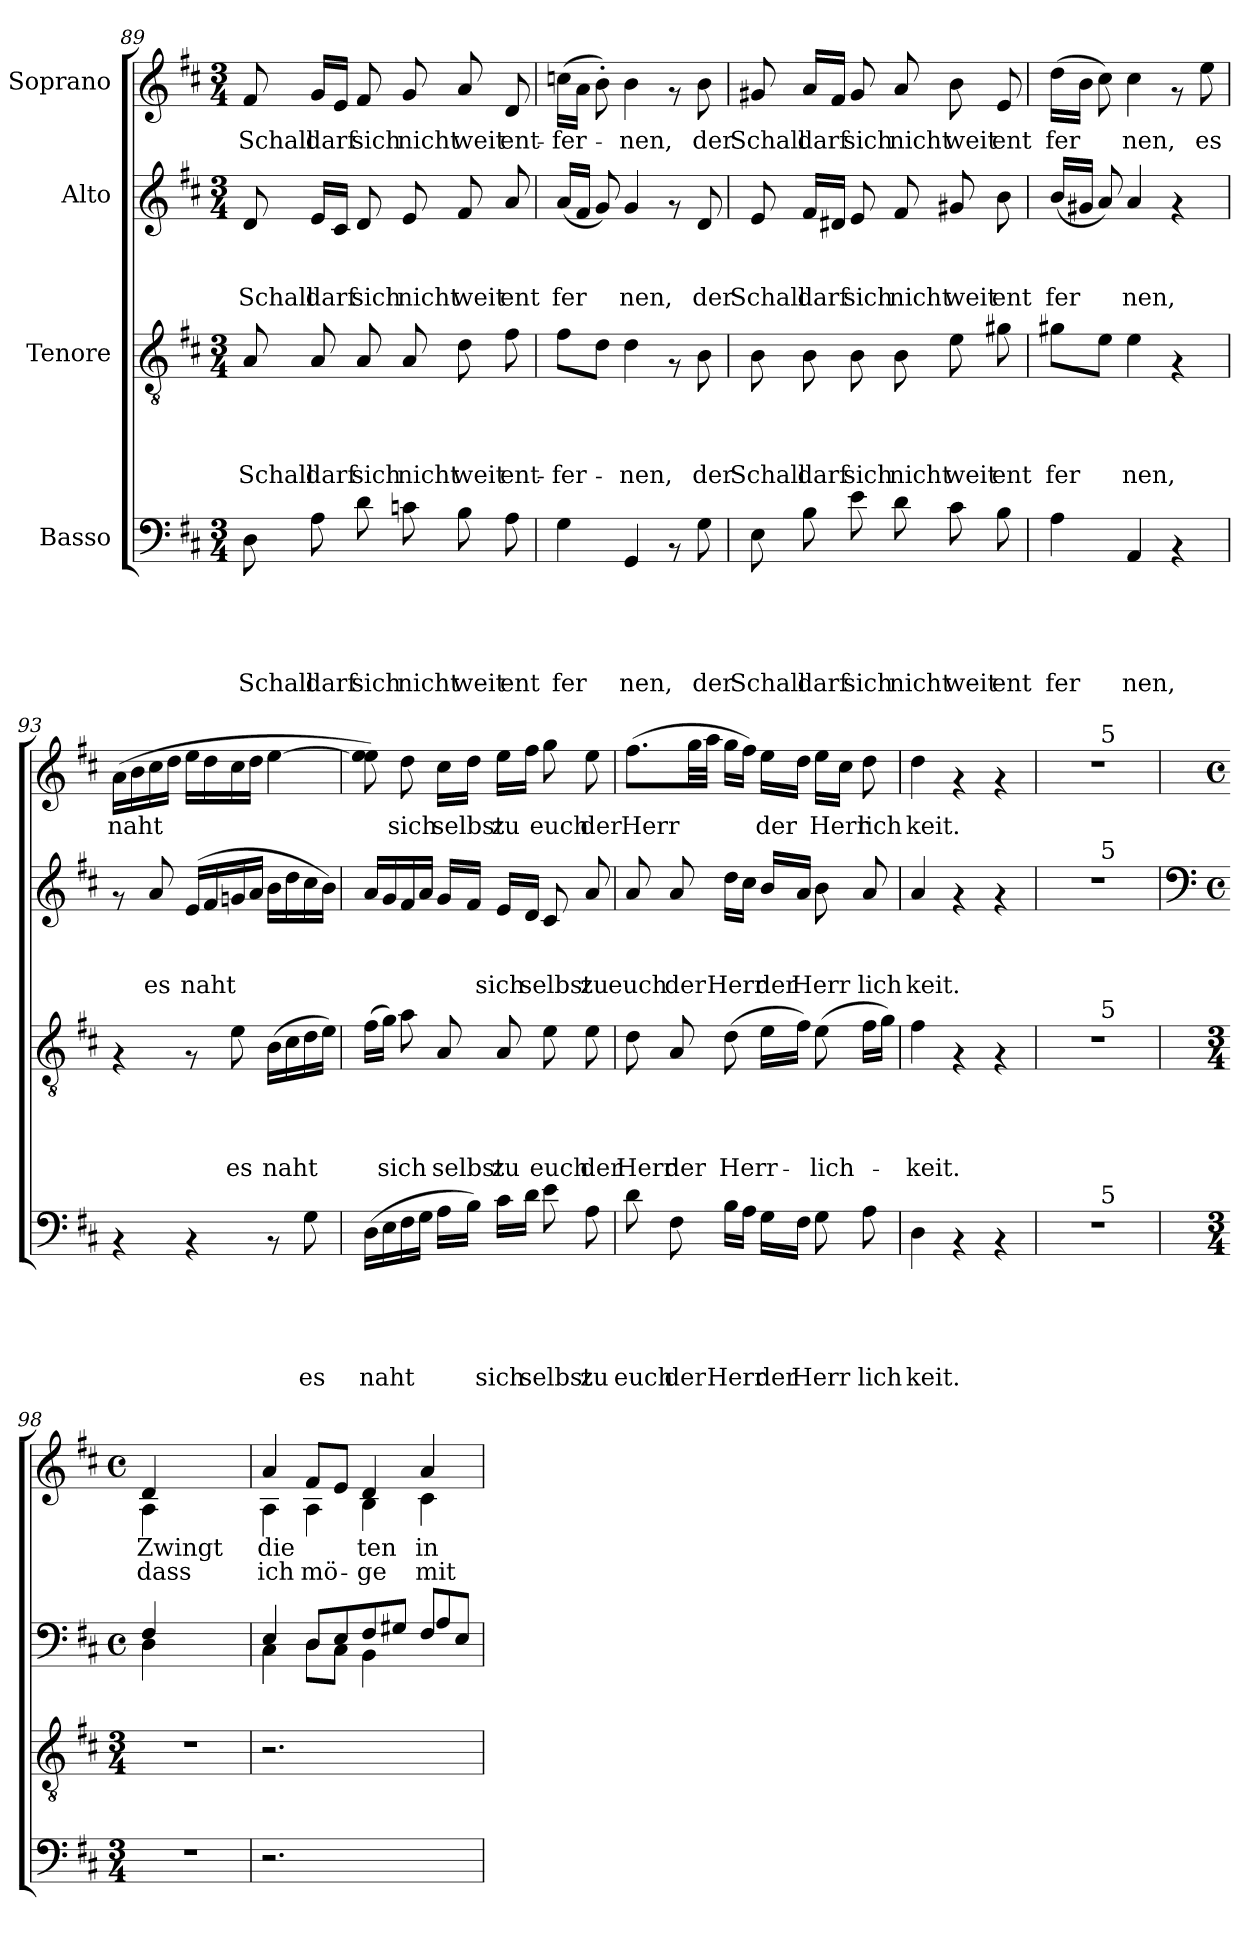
**kern	**text	**text	**text	**text	**text	**kern	**text	**text	**text	**text	**kern	**text	**text	**text	**kern	**text	**text
*part4	*part4	*part4	*part4	*part4	*part4	*part3	*part3	*part3	*part3	*part3	*part2	*part2	*part2	*part2	*part1	*part1	*part1
*staff4	*staff4	*staff4	*staff4	*staff4	*staff4	*staff3	*staff3	*staff3	*staff3	*staff3	*staff2	*staff2	*staff2	*staff2	*staff1	*staff1	*staff1
*I"Basso	*	*	*	*	*	*I"Tenore	*	*	*	*	*I"Alto	*	*	*	*I"Soprano	*	*
*clefF4	*	*	*	*	*	*clefGv2	*	*	*	*	*clefG2	*	*	*	*clefG2	*	*
*k[f#c#]	*	*	*	*	*	*k[f#c#]	*	*	*	*	*k[f#c#]	*	*	*	*k[f#c#]	*	*
*D:	*	*	*	*	*	*D:	*	*	*	*	*D:	*	*	*	*D:	*	*
*M3/4	*	*	*	*	*	*M3/4	*	*	*	*	*M3/4	*	*	*	*M3/4	*	*
=89	=89	=89	=89	=89	=89	=89	=89	=89	=89	=89	=89	=89	=89	=89	=89	=89	=89
!	!	!	!	!	!LO:LY:b	!	!	!	!	!LO:LY:b	!	!	!	!LO:LY:b	!	!LO:LY:b	!
8D\	.	.	.	.	Schall	8A/	.	.	.	Schall	8d/	.	.	Schall	8f#/	Schall	.
!	!	!	!	!	!LO:LY:b	!	!	!	!	!LO:LY:b	!	!	!	!LO:LY:b	!	!LO:LY:b	!
8A\	.	.	.	.	darf	8A/	.	.	.	darf	16e/LL	.	.	darf	16g/LL	darf	.
.	.	.	.	.	.	.	.	.	.	.	16c#/JJ	.	.	.	16e/JJ	.	.
!	!	!	!	!	!LO:LY:b	!	!	!	!	!LO:LY:b	!	!	!	!LO:LY:b	!	!LO:LY:b	!
8d\	.	.	.	.	sich	8A/	.	.	.	sich	8d/	.	.	sich	8f#/	sich	.
!	!	!	!	!	!LO:LY:b	!	!	!	!	!LO:LY:b	!	!	!	!LO:LY:b	!	!LO:LY:b	!
8cn\	.	.	.	.	nicht	8A/	.	.	.	nicht	8e/	.	.	nicht	8g/	nicht	.
!	!	!	!	!	!LO:LY:b	!	!	!	!	!LO:LY:b	!	!	!	!LO:LY:b	!	!LO:LY:b	!
8B\	.	.	.	.	weit	8d\	.	.	.	weit	8f#/	.	.	weit	8a/	weit	.
!	!	!	!	!	!LO:LY:b	!	!	!	!	!LO:LY:b	!	!	!	!LO:LY:b	!	!LO:LY:b	!
8A\	.	.	.	.	ent	8f#\	.	.	.	ent-	8a/	.	.	ent	8d/	ent-	.
=90	=90	=90	=90	=90	=90	=90	=90	=90	=90	=90	=90	=90	=90	=90	=90	=90	=90
!	!	!	!	!	!LO:LY:b	!	!	!	!	!LO:LY:b	!	!	!	!LO:LY:b	!	!LO:LY:b	!
4G\	.	.	.	.	fer	8f#\L	.	.	.	-fer-	(<16a/LL	.	.	fer	(>16ccn\LL	-fer-	.
.	.	.	.	.	.	.	.	.	.	.	16f#/JJ	.	.	.	16a\JJ	.	.
.	.	.	.	.	.	8d\J	.	.	.	.	8g/)	.	.	.	8b'>\)	.	.
!	!	!	!	!	!LO:LY:b	!	!	!	!	!LO:LY:b	!	!	!	!LO:LY:b	!	!LO:LY:b	!
4GG/	.	.	.	.	nen,	4d\	.	.	.	-nen,	4g/	.	.	nen,	4b\	-nen,	.
8rAA	.	.	.	.	.	8rF	.	.	.	.	8rf	.	.	.	8rf	.	.
!	!	!	!	!	!LO:LY:b	!	!	!	!	!LO:LY:b	!	!	!	!LO:LY:b	!	!LO:LY:b	!
8G\	.	.	.	.	der	8B\	.	.	.	der	8d/	.	.	der	8b\	der	.
!!LO:LB:g=z
=91	=91	=91	=91	=91	=91	=91	=91	=91	=91	=91	=91	=91	=91	=91	=91	=91	=91
!	!	!	!	!	!LO:LY:b	!	!	!	!	!LO:LY:b	!	!	!	!LO:LY:b	!	!LO:LY:b	!
8E\	.	.	.	.	Schall	8B\	.	.	.	Schall	8e/	.	.	Schall	8g#X/	Schall	.
!	!	!	!	!	!LO:LY:b	!	!	!	!	!LO:LY:b	!	!	!	!LO:LY:b	!	!LO:LY:b	!
8B\	.	.	.	.	darf	8B\	.	.	.	darf	16f#/LL	.	.	darf	16a/LL	darf	.
.	.	.	.	.	.	.	.	.	.	.	16d#X/JJ	.	.	.	16f#/JJ	.	.
!	!	!	!	!	!LO:LY:b	!	!	!	!	!LO:LY:b	!	!	!	!LO:LY:b	!	!LO:LY:b	!
8e\	.	.	.	.	sich	8B\	.	.	.	sich	8e/	.	.	sich	8g#/	sich	.
!	!	!	!	!	!LO:LY:b	!	!	!	!	!LO:LY:b	!	!	!	!LO:LY:b	!	!LO:LY:b	!
8d\	.	.	.	.	nicht	8B\	.	.	.	nicht	8f#/	.	.	nicht	8a/	nicht	.
!	!	!	!	!	!LO:LY:b	!	!	!	!	!LO:LY:b	!	!	!	!LO:LY:b	!	!LO:LY:b	!
8c#\	.	.	.	.	weit	8e\	.	.	.	weit	8g#X/	.	.	weit	8b\	weit	.
!	!	!	!	!	!LO:LY:b	!	!	!	!	!LO:LY:b	!	!	!	!LO:LY:b	!	!LO:LY:b	!
8B\	.	.	.	.	ent	8g#X\	.	.	.	ent	8b\	.	.	ent	8e/	ent	.
=92	=92	=92	=92	=92	=92	=92	=92	=92	=92	=92	=92	=92	=92	=92	=92	=92	=92
!	!	!	!	!	!LO:LY:b	!	!	!	!	!LO:LY:b	!	!	!	!LO:LY:b	!	!LO:LY:b	!
4A\	.	.	.	.	fer	8g#X\L	.	.	.	fer	(<16b/LL	.	.	fer	(>16dd\LL	fer	.
.	.	.	.	.	.	.	.	.	.	.	16g#X/JJ	.	.	.	16b\JJ	.	.
.	.	.	.	.	.	8e\J	.	.	.	.	8a/)	.	.	.	8cc#\)	.	.
!	!	!	!	!	!LO:LY:b	!	!	!	!	!LO:LY:b	!	!	!	!LO:LY:b	!	!LO:LY:b	!
4AA/	.	.	.	.	nen,	4e\	.	.	.	nen,	4a/	.	.	nen,	4cc#\	nen,	.
4rAA	.	.	.	.	.	4rF	.	.	.	.	4rf	.	.	.	8rf	.	.
!	!	!	!	!	!	!	!	!	!	!	!	!	!	!	!	!LO:LY:b	!
.	.	.	.	.	.	.	.	.	.	.	.	.	.	.	8ee\	es	.
=93	=93	=93	=93	=93	=93	=93	=93	=93	=93	=93	=93	=93	=93	=93	=93	=93	=93
!	!	!	!	!	!	!	!	!	!	!	!	!	!	!	!	!LO:LY:b	!
4rAA	.	.	.	.	.	4rF	.	.	.	.	8rf	.	.	.	(>16a\LL	naht	.
.	.	.	.	.	.	.	.	.	.	.	.	.	.	.	16b\	.	.
!	!	!	!	!	!	!	!	!	!	!	!	!	!	!LO:LY:b	!	!	!
.	.	.	.	.	.	.	.	.	.	.	8a/	.	.	es	16cc#\	.	.
.	.	.	.	.	.	.	.	.	.	.	.	.	.	.	16dd\JJ	.	.
!	!	!	!	!	!	!	!	!	!	!	!	!	!	!LO:LY:b	!	!	!
4rAA	.	.	.	.	.	8rF	.	.	.	.	(>16e/LL	.	.	naht	16ee\LL	.	.
.	.	.	.	.	.	.	.	.	.	.	16f#/	.	.	.	16dd\	.	.
!	!	!	!	!	!	!	!	!	!	!LO:LY:b	!	!	!	!	!	!	!
.	.	.	.	.	.	8e\	.	.	.	es	16gn/	.	.	.	16cc#\	.	.
.	.	.	.	.	.	.	.	.	.	.	16a/JJ	.	.	.	16dd\JJ	.	.
!	!	!	!	!	!	!	!	!	!	!LO:LY:b	!	!	!	!	!	!	!
8rAA	.	.	.	.	.	(>16B\LL	.	.	.	naht	16b\LL	.	.	.	[<4ee\	.	.
.	.	.	.	.	.	16c#\	.	.	.	.	16dd\	.	.	.	.	.	.
!	!	!	!	!	!LO:LY:b	!	!	!	!	!	!	!	!	!	!	!	!
8G\	.	.	.	.	es	16d\	.	.	.	.	16cc#\	.	.	.	.	.	.
.	.	.	.	.	.	16e\JJ)	.	.	.	.	16b\JJ)	.	.	.	.	.	.
!!LO:LB:g=z
=94	=94	=94	=94	=94	=94	=94	=94	=94	=94	=94	=94	=94	=94	=94	=94	=94	=94
!	!	!	!	!	!LO:LY:b	!	!	!	!	!	!	!	!	!	!	!	!
(>16D\LL	.	.	.	.	naht	(>16f#\LL	.	.	.	.	16a/LL	.	.	.	8ee\] 8ee\)	.	.
!	!	!	!	!	!	!	!	!	!	!LO:LY:b	!	!	!	!	!	!	!
16E\	.	.	.	.	.	16g\JJ)	.	.	.	sich	16g/	.	.	.	.	.	.
!	!	!	!	!	!	!	!	!	!	!	!	!	!	!	!	!LO:LY:b	!
16F#\	.	.	.	.	.	8a\	.	.	.	.	16f#/	.	.	.	8dd\	sich	.
16G\JJ	.	.	.	.	.	.	.	.	.	.	16a/JJ	.	.	.	.	.	.
!	!	!	!	!	!	!	!	!	!	!LO:LY:b	!	!	!	!	!	!LO:LY:b	!
16A\LL	.	.	.	.	.	8A/	.	.	.	selbst	16g/LL	.	.	.	16cc#\LL	selbst	.
16B\JJ)	.	.	.	.	.	.	.	.	.	.	16f#/JJ	.	.	.	16dd\JJ	.	.
!	!	!	!	!	!LO:LY:b	!	!	!	!	!LO:LY:b	!	!	!	!LO:LY:b	!	!LO:LY:b	!
16c#\LL	.	.	.	.	sich	8A/	.	.	.	zu	16e/LL	.	.	sich	16ee\LL	zu	.
!	!	!	!	!	!LO:LY:b	!	!	!	!	!	!	!	!	!LO:LY:b	!	!	!
16d\JJ	.	.	.	.	selbst	.	.	.	.	.	16d/JJ	.	.	selbst	16ff#\JJ	.	.
!	!	!	!	!	!	!	!	!	!	!LO:LY:b	!	!	!	!	!	!LO:LY:b	!
8e\	.	.	.	.	.	8e\	.	.	.	euch	8c#/	.	.	.	8gg\	euch	.
!	!	!	!	!	!LO:LY:b	!	!	!	!	!LO:LY:b	!	!	!	!LO:LY:b	!	!LO:LY:b	!
8A\	.	.	.	.	zu	8e\	.	.	.	der	8a/	.	.	zu	8ee\	der	.
=95	=95	=95	=95	=95	=95	=95	=95	=95	=95	=95	=95	=95	=95	=95	=95	=95	=95
!	!	!	!	!	!LO:LY:b	!	!	!	!	!LO:LY:b	!	!	!	!LO:LY:b	!	!LO:LY:b	!
8d\	.	.	.	.	euch	8d\	.	.	.	Herr	8a/	.	.	euch	(>8.ff#\L	Herr	.
!	!	!	!	!	!LO:LY:b	!	!	!	!	!LO:LY:b	!	!	!	!LO:LY:b	!	!	!
8F#\	.	.	.	.	der	8A/	.	.	.	der	8a/	.	.	der	.	.	.
.	.	.	.	.	.	.	.	.	.	.	.	.	.	.	32gg\LL	.	.
.	.	.	.	.	.	.	.	.	.	.	.	.	.	.	32aa\JJJ	.	.
!	!	!	!	!	!LO:LY:b	!	!	!	!	!LO:LY:b	!	!	!	!LO:LY:b	!	!	!
16B\LL	.	.	.	.	Herr	(>8d\	.	.	.	Herr-	16dd\LL	.	.	Herr	16gg\LL	.	.
16A\JJ	.	.	.	.	.	.	.	.	.	.	16cc#\JJ	.	.	.	16ff#\JJ)	.	.
!	!	!	!	!	!LO:LY:b	!	!	!	!	!	!	!	!	!LO:LY:b	!	!LO:LY:b	!
16G\LL	.	.	.	.	der	16e\LL	.	.	.	.	16b/LL	.	.	der	16ee\LL	der	.
!	!	!	!	!	!LO:LY:b	!	!	!	!	!	!	!	!	!LO:LY:b	!	!	!
16F#\JJ	.	.	.	.	Herr	16f#\JJ)	.	.	.	.	16a/JJ	.	.	Herr	16dd\JJ	.	.
!	!	!	!	!	!	!	!	!	!	!LO:LY:b	!	!	!	!	!	!LO:LY:b	!
8G\	.	.	.	.	.	(>8e\	.	.	.	-lich-	8b\	.	.	.	16ee\LL	Herr	.
.	.	.	.	.	.	.	.	.	.	.	.	.	.	.	16cc#\JJ	.	.
!	!	!	!	!	!LO:LY:b	!	!	!	!	!	!	!	!	!LO:LY:b	!	!LO:LY:b	!
8A\	.	.	.	.	lich	16f#\LL	.	.	.	.	8a/	.	.	lich	8dd\	lich	.
.	.	.	.	.	.	16g\JJ)	.	.	.	.	.	.	.	.	.	.	.
=96	=96	=96	=96	=96	=96	=96	=96	=96	=96	=96	=96	=96	=96	=96	=96	=96	=96
!	!	!	!	!	!LO:LY:b	!	!	!	!	!LO:LY:b	!	!	!	!LO:LY:b	!	!LO:LY:b	!
4D\	.	.	.	.	keit.	4f#\	.	.	.	-keit.	4a/	.	.	keit.	4dd\	keit.	.
4rAA	.	.	.	.	.	4rF	.	.	.	.	4rf	.	.	.	4rf	.	.
4rAA	.	.	.	.	.	4rF	.	.	.	.	4rf	.	.	.	4rf	.	.
=97	=97	=97	=97	=97	=97	=97	=97	=97	=97	=97	=97	=97	=97	=97	=97	=97	=97
*^	*	*	*	*	*	*^	*	*	*	*	*^	*	*	*	*^	*	*
2.r	4..ryy	.	.	.	.	.	2.r	4..ryy	.	.	.	.	2.r	4..ryy	.	.	.	2.r	4..ryy	.	.
!	!	!	!	!	!	!	!	!	!	!	!	!	!	!	!	!	!	!	!LO:TX:a:t=5	!	!
!	!	!	!	!	!	!	!	!	!	!	!	!	!	!LO:TX:a:t=5	!	!	!	!	!	!	!
!	!	!	!	!	!	!	!	!LO:TX:a:t=5	!	!	!	!	!	!	!	!	!	!	!	!	!
!	!LO:TX:a:t=5	!	!	!	!	!	!	!	!	!	!	!	!	!	!	!	!	!	!	!	!
.	4ryy	.	.	.	.	.	.	4ryy	.	.	.	.	.	4ryy	.	.	.	.	4ryy	.	.
.	16ryy	.	.	.	.	.	.	16ryy	.	.	.	.	.	16ryy	.	.	.	.	16ryy	.	.
*v	*v	*	*	*	*	*	*	*	*	*	*	*	*	*	*	*	*	*	*	*	*
*	*	*	*	*	*	*v	*v	*	*	*	*	*	*	*	*	*	*	*	*	*
!!LO:PB:g=z	!!
=98!	=98!	=98!	=98!	=98!	=98!	=98!	=98!	=98!	=98!	=98!	=98!	=98!	=98!	=98!	=98!	=98!	=98!	=98!	=98!
*	*	*	*	*	*	*	*	*	*	*	*clefF4	*	*	*	*	*	*	*	*
*M3/4	*	*	*	*	*	*M3/4	*	*	*	*	*M4/4	*	*	*	*	*M4/4	*	*	*
*	*	*	*	*	*	*	*	*	*	*	*met(c)	*	*	*	*	*met(c)	*	*	*
*^	*	*	*	*	*	*^	*	*	*	*	*	*	*	*	*	*	*	*	*
!	!	!	!	!	!	!	!	!	!	!	!	!	!	!	!	!	!	!	!	!LO:LY:b	!LO:LY:b
*v	*v	*	*	*	*	*	*	*	*	*	*	*	*	*	*	*	*	*	*	*	*
*	*	*	*	*	*	*v	*v	*	*	*	*	*	*	*	*	*	*	*	*	*
2.r	.	.	.	.	.	2.r	.	.	.	.	4F#/	4D\	.	.	.	4d/	4A\	Zwingt	dass
.	.	.	.	.	.	.	.	.	.	.	2ryy	2ryy	.	.	.	2ryy	2ryy	.	.
=99	=99	=99	=99	=99	=99	=99	=99	=99	=99	=99	=99	=99	=99	=99	=99	=99	=99	=99	=99
!	!	!	!	!	!	!	!	!	!	!	!	!	!	!	!	!	!	!LO:LY:b	!LO:LY:b
2.r	.	.	.	.	.	2.r	.	.	.	.	4E/	4C#\	.	.	.	4a/	4A\	-die	-ich
!	!	!	!	!	!	!	!	!	!	!	!	!	!	!	!	!	!	!LO:LY:b	!LO:LY:b
.	.	.	.	.	.	.	.	.	.	.	8D\L	8D/L	.	.	.	8f#/L	4A\	.	mö-
.	.	.	.	.	.	.	.	.	.	.	8C#\J	8E/	.	.	.	8e/J	.	.	.
!	!	!	!	!	!	!	!	!	!	!	!	!	!	!	!	!	!	!LO:LY:b	!LO:LY:b
.	.	.	.	.	.	.	.	.	.	.	4BB\	8F#/	.	.	.	4d/	4B\	ten	ge
.	.	.	.	.	.	.	.	.	.	.	.	8G#X/J	.	.	.	.	.	.	.
!	!	!	!	!	!	!	!	!	!	!	!	!	!	!	!	!	!	!LO:LY:b	!LO:LY:b
4ryy	.	.	.	.	.	4ryy	.	.	.	.	8F#/L	4A/	.	.	.	4a/	4c#\	in	mit
.	.	.	.	.	.	.	.	.	.	.	8E/J	.	.	.	.	.	.	.	.
*	*	*	*	*	*	*	*	*	*	*	*v	*v	*	*	*	*	*	*	*
*	*	*	*	*	*	*	*	*	*	*	*	*	*	*	*v	*v	*	*
=	=	=	=	=	=	=	=	=	=	=	=	=	=	=	=	=	=
*-	*-	*-	*-	*-	*-	*-	*-	*-	*-	*-	*-	*-	*-	*-	*-	*-	*-
